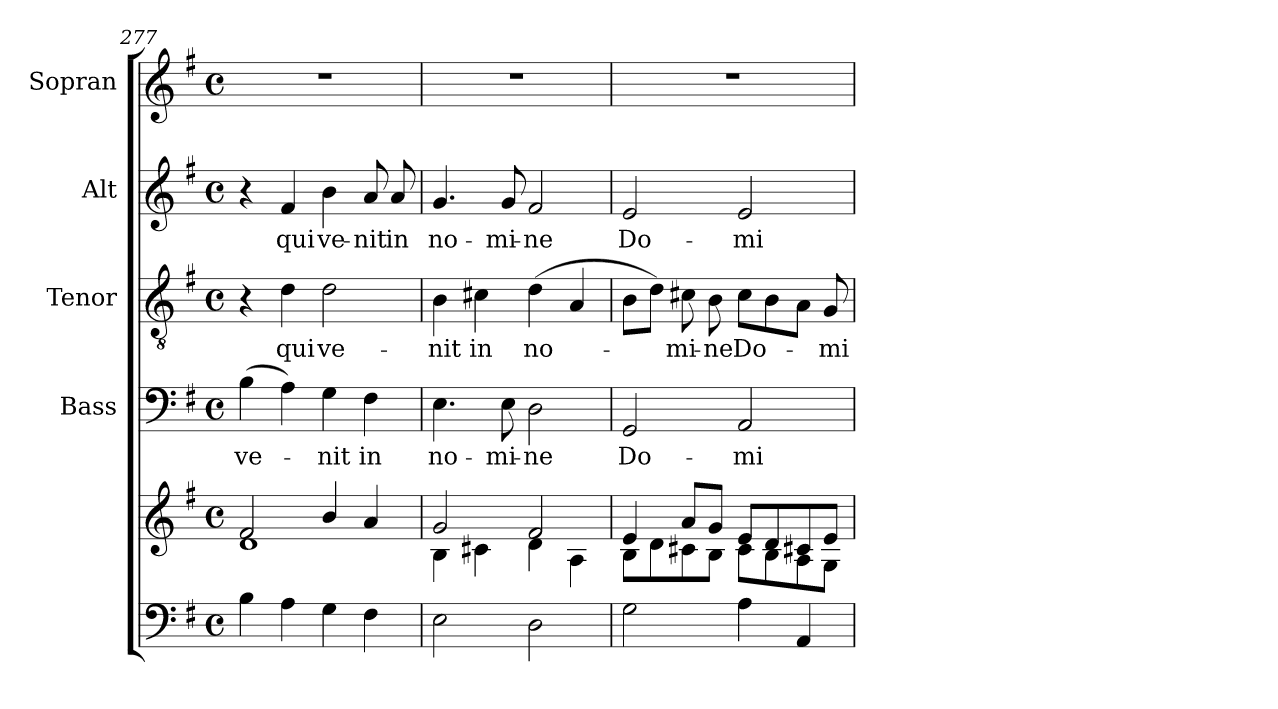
**kern	**kern	**kern	**text	**kern	**text	**kern	**text	**kern
*part5	*part5	*part4	*part4	*part3	*part3	*part2	*part2	*part1
*staff6	*staff5	*staff4	*staff4	*staff3	*staff3	*staff2	*staff2	*staff1
*	*	*I"Bass	*	*I"Tenor	*	*I"Alt	*	*I"Sopran
*	*	*I'B.	*	*I'T.	*	*I'A.	*	*I'S.
*clefF4	*clefG2	*clefF4	*	*clefGv2	*	*clefG2	*	*clefG2
*k[f#]	*k[f#]	*k[f#]	*	*k[f#]	*	*k[f#]	*	*k[f#]
*G:	*G:	*G:	*	*G:	*	*G:	*	*G:
*M4/4	*M4/4	*M4/4	*	*M4/4	*	*M4/4	*	*M4/4
*met(c)	*met(c)	*met(c)	*	*met(c)	*	*met(c)	*	*met(c)
=277	=277	=277	=277	=277	=277	=277	=277	=277
*	*^	*	*	*	*	*	*	*
!	!	!	!	!LO:LY:b	!	!	!	!	!
4B\	2f#/	1d	(>4B\	ve-	4r	.	4r	.	1r
!	!	!	!	!	!	!LO:LY:b	!	!LO:LY:b	!
4A\	.	.	4A\)	.	4d\	qui	4f#/	qui	.
!	!	!	!	!LO:LY:b	!	!LO:LY:b	!	!LO:LY:b	!
4G\	4b/	.	4G\	-nit	2d\	ve-	4b\	ve-	.
!	!	!	!	!LO:LY:b	!	!	!	!LO:LY:b	!
4F#\	4a/	.	4F#\	in	.	.	8a/	-nit	.
!	!	!	!	!	!	!	!	!LO:LY:b	!
.	.	.	.	.	.	.	8a/	in	.
=278	=278	=278	=278	=278	=278	=278	=278	=278	=278
!	!	!	!	!LO:LY:b	!	!LO:LY:b	!	!LO:LY:b	!
2E\	2g/	4B\	4.E\	no-	4B\	-nit	4.g/	no-	1r
!	!	!	!	!	!	!LO:LY:b	!	!	!
.	.	4c#X\	.	.	4c#X\	in	.	.	.
!	!	!	!	!LO:LY:b	!	!	!	!LO:LY:b	!
.	.	.	8E\	-mi-	.	.	8g/	-mi-	.
!	!	!	!	!LO:LY:b	!	!LO:LY:b	!	!LO:LY:b	!
2D\	2f#/	4d\	2D\	-ne	(>4d\	no-	2f#/	-ne	.
.	.	4A\	.	.	4A/	.	.	.	.
=279	=279	=279	=279	=279	=279	=279	=279	=279	=279
!	!	!	!	!LO:LY:b	!	!	!	!LO:LY:b	!
2G\	4e/	8B\L	2GG/	Do-	8B\L	.	2e/	Do-	1r
.	.	8d\	.	.	8d\J)	.	.	.	.
!	!	!	!	!	!	!LO:LY:b	!	!	!
.	8a/L	8c#X\	.	.	8c#X\	-mi-	.	.	.
!	!	!	!	!	!	!LO:LY:b	!	!	!
.	8g/J	8B\J	.	.	8B\	-ne	.	.	.
!	!	!	!	!LO:LY:b	!	!LO:LY:b	!	!LO:LY:b	!
4A\	8e/L	8c#\L	2AA/	-mi-	8c#\L	Do-	2e/	-mi-	.
.	8d/	8B\	.	.	8B\	.	.	.	.
4AA/	8c#X/	8A\	.	.	8A\J	.	.	.	.
!	!	!	!	!	!	!LO:LY:b	!	!	!
.	8e/J	8G\J	.	.	8G/	-mi-	.	.	.
*	*v	*v	*	*	*	*	*	*	*
=	=	=	=	=	=	=	=	=
*-	*-	*-	*-	*-	*-	*-	*-	*-
